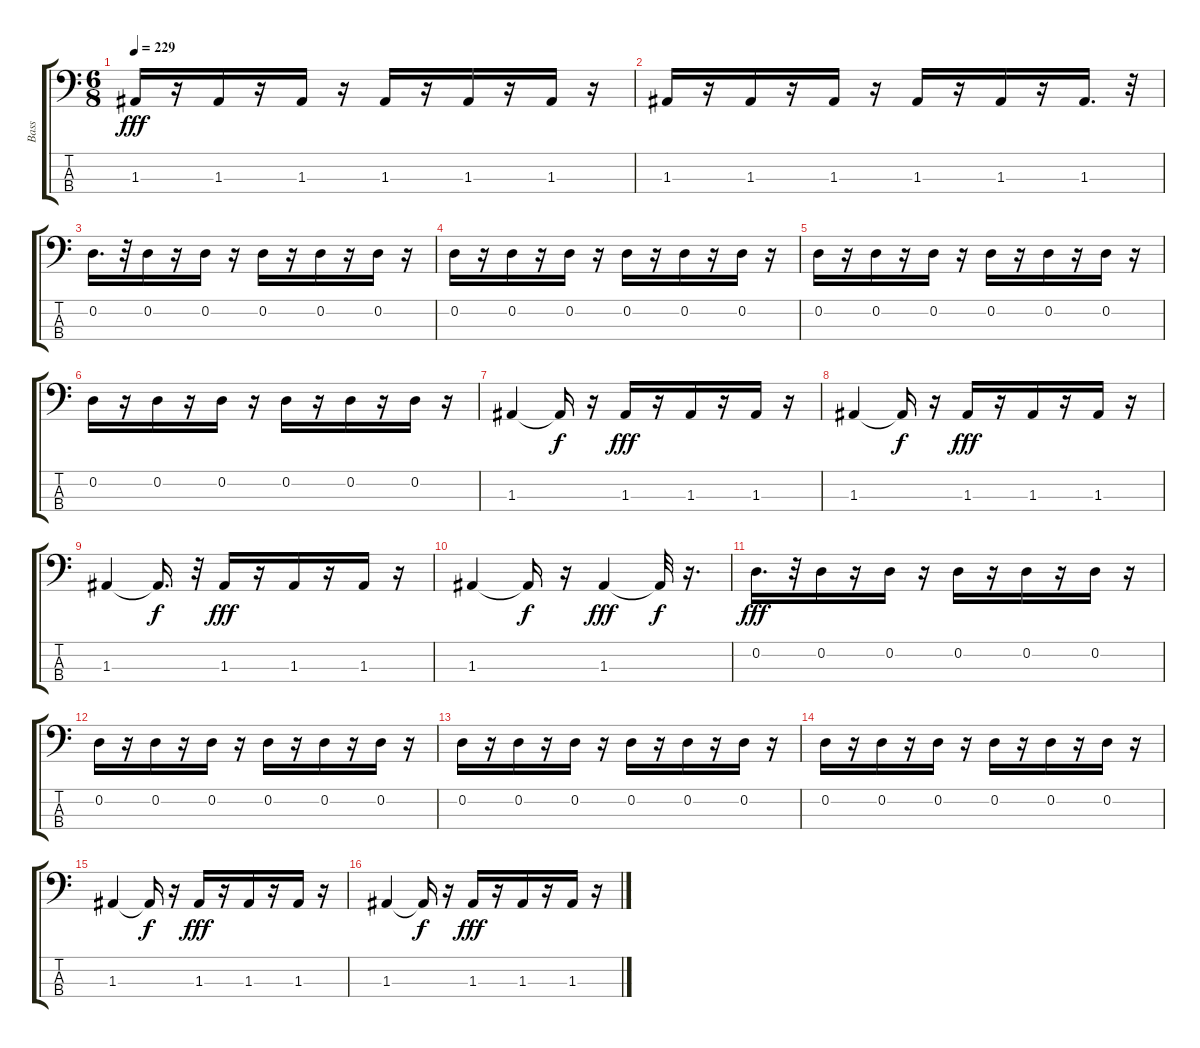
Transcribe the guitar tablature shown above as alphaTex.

\track ("Bass" "Bass") {instrument electricbasspick}
\staff {score tabs}
\tuning (G2 D2 A1 E1) {hide}
\ts (6 8)
\tempo 229
\clef f4
\ks c
1.3.16{dy fff} r.16 1.3.16 r.16 1.3.16 r.16 1.3.16 r.16 1.3.16 r.16 1.3.16 r.16 |
1.3.16 r.16 1.3.16 r.16 1.3.16 r.16 1.3.16 r.16 1.3.16 r.16 1.3.16{d} r.32 |
0.2.16{d} r.32 0.2.16 r.16 0.2.16 r.16 0.2.16 r.16 0.2.16 r.16 0.2.16 r.16 |
0.2.16 r.16 0.2.16 r.16 0.2.16 r.16 0.2.16 r.16 0.2.16 r.16 0.2.16 r.16 |
0.2.16 r.16 0.2.16 r.16 0.2.16 r.16 0.2.16 r.16 0.2.16 r.16 0.2.16 r.16 |
0.2.16 r.16 0.2.16 r.16 0.2.16 r.16 0.2.16 r.16 0.2.16 r.16 0.2.16 r.16 |
1.3.4 1.3{t}.16{dy f} r.16 1.3.16{dy fff} r.16 1.3.16 r.16 1.3.16 r.16 |
1.3.4 1.3{t}.16{dy f} r.16 1.3.16{dy fff} r.16 1.3.16 r.16 1.3.16 r.16 |
1.3.4 1.3{t}.16{d dy f} r.32 1.3.16{dy fff} r.16 1.3.16 r.16 1.3.16 r.16 |
1.3.4 1.3{t}.16{dy f} r.16 1.3.4{dy fff} 1.3{t}.32{dy f} r.16{d} |
0.2.16{d dy fff} r.32 0.2.16 r.16 0.2.16 r.16 0.2.16 r.16 0.2.16 r.16 0.2.16 r.16 |
0.2.16 r.16 0.2.16 r.16 0.2.16 r.16 0.2.16 r.16 0.2.16 r.16 0.2.16 r.16 |
0.2.16 r.16 0.2.16 r.16 0.2.16 r.16 0.2.16 r.16 0.2.16 r.16 0.2.16 r.16 |
0.2.16 r.16 0.2.16 r.16 0.2.16 r.16 0.2.16 r.16 0.2.16 r.16 0.2.16 r.16 |
1.3.4 1.3{t}.16{dy f} r.16 1.3.16{dy fff} r.16 1.3.16 r.16 1.3.16 r.16 |
1.3.4 1.3{t}.16{dy f} r.16 1.3.16{dy fff} r.16 1.3.16 r.16 1.3.16 r.16
